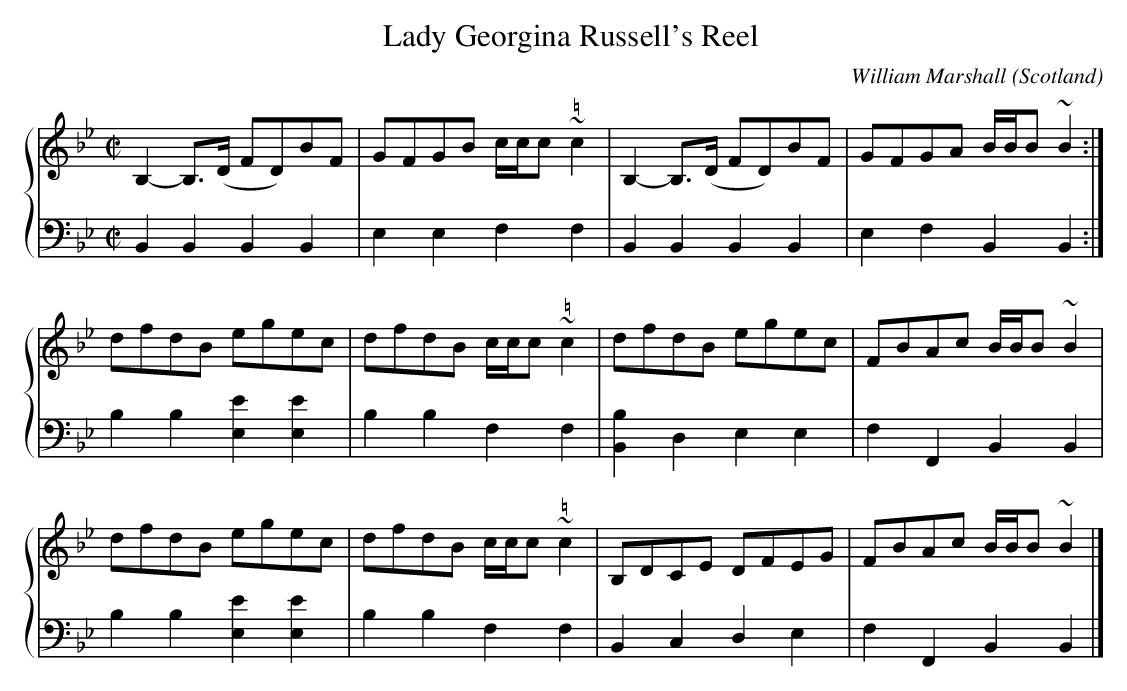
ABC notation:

X:1
T:Lady Georgina Russell's Reel
C:William Marshall
L:1/8
M:C|
O:Scotland
K:Bb major
%%staves { 1 2 }
V:1
B,2- B,>(D FD)BF | GFGB c/c/c "\="~c2 | B,2 - B,>(D FD)BF | GFGA B/B/B ~B2 :|
dfdB egec | dfdB c/c/c "\="~c2 | dfdB egec | FBAc B/B/B ~B2 |
dfdB egec | dfdB c/c/c "\="~c2 | B,DCE DFEG | FBAc B/B/B ~B2 |]
V:2 clef=bass octave=-2
L:1/4
BBBB | eeff | BBBB | efBB :|\
bb[ee'][ee'] | bbff | [Bb]dee | fFBB | bb[ee'][ee'] | bbff | Bcde | fFBB |]
